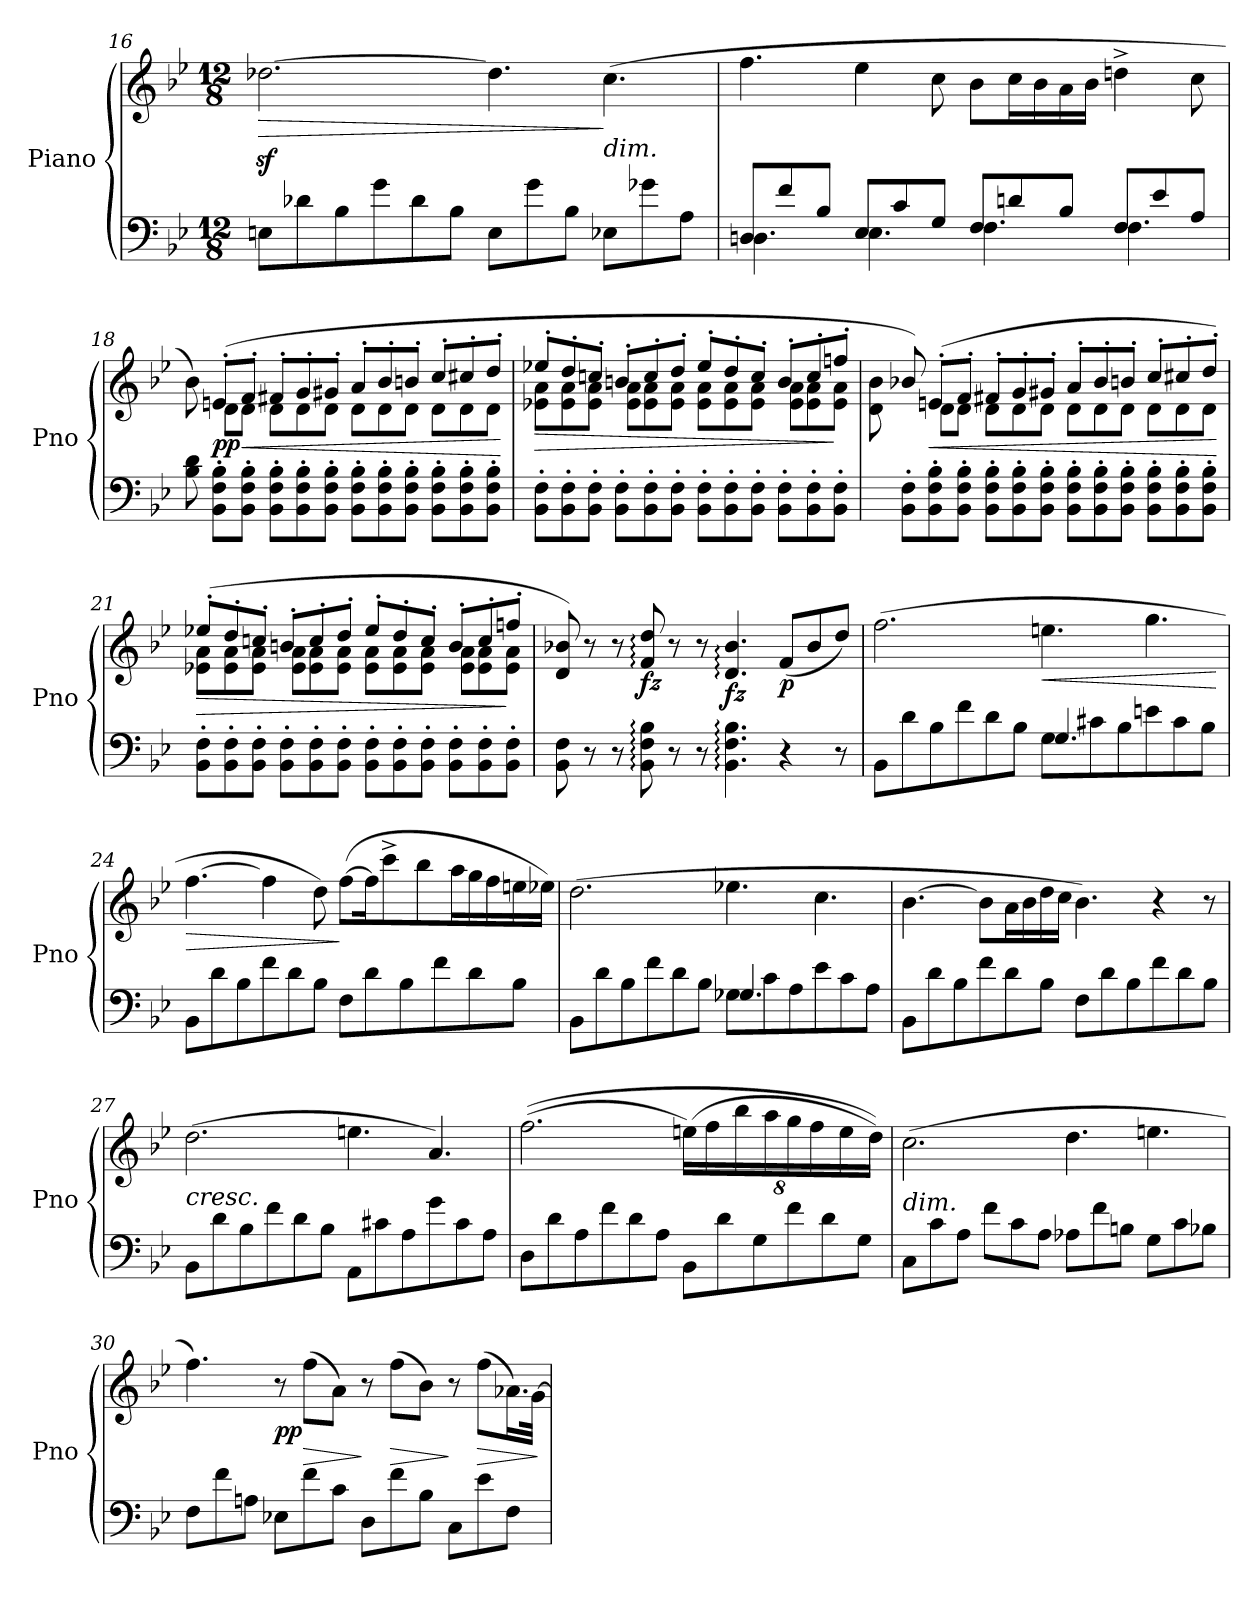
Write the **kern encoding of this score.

**kern	**kern	**dynam
*part1	*part1	*part1
*staff2	*staff1	*staff1/2
*I"Piano	*	*
*I'Pno	*	*
!!LO:PB:g=z
*clefF4	*clefG2	*
*k[b-e-]	*k[b-e-]	*
*B-:	*B-:	*
*M12/8	*M12/8	*
=16	=16	=16
!	!	!LO:HP:b
8En\L	[2.dd-Xz<\	>
8d-X\	.	.
8B-\	.	.
8g\	.	.
8d-\	.	.
8B-\J	.	.
8E\L	4.dd-\]	.
8g\	.	.
8B-<\J	.	.
!LO:TX:a:i:t=dim.	!	!
8E-X\L	(>4.cc\	]
8g-X\	.	.
8A<\J	.	.
=17	=17	=17
!LO:N:head=solid	!	!
*^	*	*
8Dn/L	4.D\	4.ff\	.
8f/	.	.	.
8B-/J	.	.	.
!LO:N:head=solid	!	!	!
8E-/L	4.E-\	4ee-\	.
8c/	.	.	.
8G/J	.	8cc\	.
!LO:N:head=solid	!	!	!
8F/L	4.F\	8b-\L	.
8dn/	.	16cc\L	.
.	.	16b-\	.
8B-/J	.	16a\	.
.	.	16b-\JJ	.
!LO:N:head=solid	!	!	!
8F/L	4.F\	4ddn^\	.
8e-/	.	.	.
8A/J	.	8cc\	.
*v	*v	*	*
=18	=18	=18
*	*^	*
8B-\ 8d\	8b-\)	8ryy	.
!	!	!	!LO:DY:b
8BB-\' 8F\' 8B-\'L	(>8en'/L	8d\L	pp
!	!	!	!LO:HP:b
8BB-\' 8F\' 8B-\'J	8f'/J	8d\J	<
8BB-\' 8F\' 8B-\'L	8f#X'/L	8d\L	.
8BB-\' 8F\' 8B-\'	8g'/	8d\	.
8BB-\' 8F\' 8B-\'J	8g#X'/J	8d\J	.
8BB-\' 8F\' 8B-\'L	8a'/L	8d\L	.
8BB-\' 8F\' 8B-\'	8b-'/	8d\	.
8BB-\' 8F\' 8B-\'J	8bn'/J	8d\J	.
8BB-\' 8F\' 8B-\'L	8cc'/L	8d\L	.
8BB-\' 8F\' 8B-\'	8cc#X'/	8d\	.
8BB-\' 8F\' 8B-\'J	8dd'/J	8d\J	.
*	*v	*v	*
.	.	[
!!LO:LB:g=z
=19	=19	=19
!	!	!LO:HP:b
*	*^	*
8BB-\' 8F\'L	8ee-X'/L	8e-X\ 8a\L	>
8BB-\' 8F\'	8dd'/	8e-\ 8a\	.
8BB-\' 8F\'J	8ccn'/J	8e-\ 8a\J	.
8BB-\' 8F\'L	8bn'/L	8e-\ 8a\L	.
8BB-\' 8F\'	8cc'/	8e-\ 8a\	.
8BB-\' 8F\'J	8dd'/J	8e-\ 8a\J	.
8BB-\' 8F\'L	8ee-'/L	8e-\ 8a\L	.
8BB-\' 8F\'	8dd'/	8e-\ 8a\	.
8BB-\' 8F\'J	8cc'/J	8e-\ 8a\J	.
8BB-\' 8F\'L	8b'/L	8e-\ 8a\L	.
8BB-\' 8F\'	8cc'/	8e-\ 8a\	.
8BB-\' 8F\'J	8ffn'/J	8e-\ 8a\J	]
!!LO:LB:g=z	!!
=20	=20	=20	=20
8BB-\' 8F\'L	8b-X/)	8d\ 8b-\	.
!	!	!	!LO:HP:b
8BB-\' 8F\' 8B-\'	(>8en'/L	8d\L	<
8BB-\' 8F\' 8B-\'J	8f'/J	8d\J	.
8BB-\' 8F\' 8B-\'L	8f#X'/L	8d\L	.
8BB-\' 8F\' 8B-\'	8g'/	8d\	.
8BB-\' 8F\' 8B-\'J	8g#X'/J	8d\J	.
8BB-\' 8F\' 8B-\'L	8a'/L	8d\L	.
8BB-\' 8F\' 8B-\'	8b-'/	8d\	.
8BB-\' 8F\' 8B-\'J	8bn'/J	8d\J	.
8BB-\' 8F\' 8B-\'L	8cc'/L	8d\L	.
8BB-\' 8F\' 8B-\'	8cc#X'/	8d\	.
8BB-\' 8F\' 8B-\'J	8dd'/J)	8d\J	.
*	*v	*v	*
.	.	[
=21	=21	=21
!	!	!LO:HP:b
*	*^	*
8BB-\' 8F\'L	(>8ee-X'/L	8e-X\ 8a\L	>
8BB-\' 8F\'	8dd'/	8e-\ 8a\	.
8BB-\' 8F\'J	8ccn'/J	8e-\ 8a\J	.
8BB-\' 8F\'L	8bn'/L	8e-\ 8a\L	.
8BB-\' 8F\'	8cc'/	8e-\ 8a\	.
8BB-\' 8F\'J	8dd'/J	8e-\ 8a\J	.
8BB-\' 8F\'L	8ee-'/L	8e-\ 8a\L	.
8BB-\' 8F\'	8dd'/	8e-\ 8a\	.
8BB-\' 8F\'J	8cc'/J	8e-\ 8a\J	.
8BB-\' 8F\'L	8b'/L	8e-\ 8a\L	.
8BB-\' 8F\'	8cc'/	8e-\ 8a\	.
8BB-\' 8F\'J	8ffn'/J	8e-\ 8a\J	]
*	*v	*v	*
=22	=22	=22
8BB-\ 8F\	8d/ 8b-X/)	.
8r	8r	.
8r	8r	.
!	!	!LO:DY:b
8BB-\: 8F\: 8B-\:	8f/: 8dd/:	fz
8r	8r	.
8r	8r	.
!	!	!LO:DY:b
4.BB-\: 4.F\: 4.B-\:	4.d/: 4.b-/:	fz
!	!	!LO:DY:b
4r	(<8f/L	p
.	8b-/	.
8r	8dd/J)	.
!!LO:PB:g=z
=23	=23	=23
*^	*	*
8BB-\L	2.ryy	(>2.ff\	.
8d\	.	.	.
8B-\	.	.	.
8f\	.	.	.
8d\	.	.	.
8B-\J	.	.	.
!LO:N:head=solid	!	!	!LO:HP:b
8G\L	4.G/	4.een\	<
8c#X\	.	.	.
8B-\	.	.	.
8en\	4.ryy	4.gg\	.
8c#\	.	.	.
8B-\J	.	.	.
*v	*v	*	*
.	.	[
=24	=24	=24
!	!	!LO:HP:b
8BB-\L	[4.ff\	>
8d\	.	.
8B-\	.	.
8f\	4ff\]	.
8d\	.	.
8B-\J	8dd\)	.
8F\L	(>[8ff\L	]
8d\	16ff\K]	.
.	8ccc^\	.
8B-\	.	.
.	8bb-\	.
8f\	.	.
.	16aa\L	.
8d\	16gg\	.
.	16ff\	.
8B-\J	16een\	.
.	16ee-X\JJ)	.
=25	=25	=25
*^	*	*
8BB-\L	2.ryy	(>2.dd\	.
8d\	.	.	.
8B-\	.	.	.
8f\	.	.	.
8d\	.	.	.
8B-\J	.	.	.
!LO:N:head=solid	!	!	!
8G-X\L	4.G-/	4.ee-X\	.
8c\	.	.	.
8A\	.	.	.
8e-\	4.ryy	4.cc\	.
8c\	.	.	.
8A\J	.	.	.
*v	*v	*	*
!!LO:LB:g=z
=26	=26	=26
8BB-\L	[4.b-\	.
8d\	.	.
8B-\	.	.
8f\	8b-\L]	.
8d\	16a\L	.
.	16b-\	.
8B-\J	16dd\	.
.	16cc\JJ	.
8F\L	4.b-\)	.
8d\	.	.
8B-\	.	.
8f\	4r	.
8d\	.	.
8B-\J	8r	.
=27	=27	=27
!LO:TX:a:i:t=cresc.	!	!
8BB-\L	(>2.dd\	.
8d\	.	.
8B-\	.	.
8f\	.	.
8d\	.	.
8B-\J	.	.
8AA\L	4.een\	.
8c#X\	.	.
8A\	.	.
8g\	4.a/)	.
8c#\	.	.
8A\J	.	.
=28	=28	=28
8D\L	(>(>2.ff\	.
8d\	.	.
8A\	.	.
8f\	.	.
8d\	.	.
8A\J	.	.
*	*Xbrackettup	*
8BB-\L	(<32%3een\L)	.
.	32%3ff\	.
8d\	.	.
.	32%3bb-\	.
8G\	.	.
.	32%3aa\	.
8f\	32%3gg\	.
.	32%3ff\	.
8d\	.	.
.	32%3ee\	.
8G\J	.	.
.	32%3dd\J))	.
!!LO:LB:g=z
=29	=29	=29
!LO:TX:a:i:t=dim.	!	!
8C\L	(>2.cc\	.
8c\	.	.
8A\J	.	.
8f\L	.	.
8c\	.	.
8A<\J	.	.
8A-X\L	4.dd\	.
8f\	.	.
8Bn\J	.	.
8G<\L	4.een\	.
8c\	.	.
8B-X\J	.	.
!!LO:LB:g=z
=30	=30	=30
8F\L	4.ff\)	.
8f\	.	.
8An<\J	.	.
!	!	!LO:DY:b
8E-X\L	8r	pp
!	!	!LO:HP:b
8f\	(>8ff\L	>
8c<\J	8a\J)	.
8D\L	8r	]
!	!	!LO:HP:b
8f\	(>8ff\L	>
8B-<\J	8b-\J)	.
8C\L	8r	]
!	!	!LO:HP:b
8e-\	(>8ff\L	>
8F<\J	16.a-X\L)	.
.	[32g\JJk	.
.	.	]
=	=	=
*-	*-	*-
